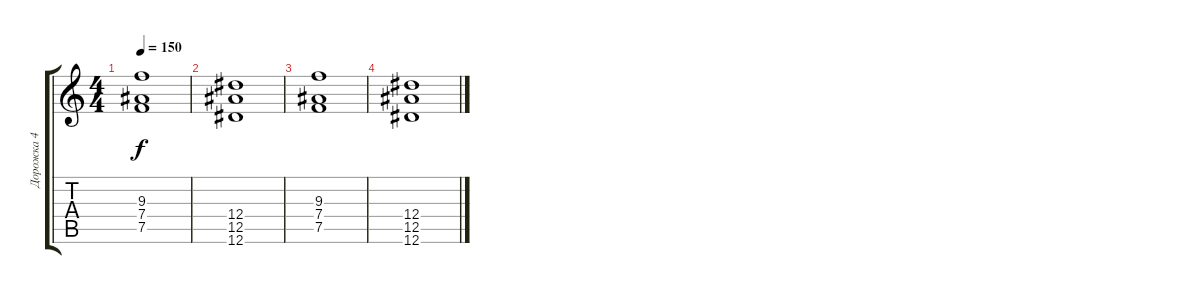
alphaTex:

\track ("Дорожка 4" "Дорожка 4") {instrument distortionguitar}
\staff {score tabs}
\tuning (F4 C4 Ab3 Eb3 Bb2 Eb2) {hide}
\ts (4 4)
\tempo 150
\clef g2
\ks c
(9.3 7.4 7.5).1{dy f} |
(12.4 12.5 12.6).1 |
(9.3 7.4 7.5).1 |
(12.4 12.5 12.6).1
